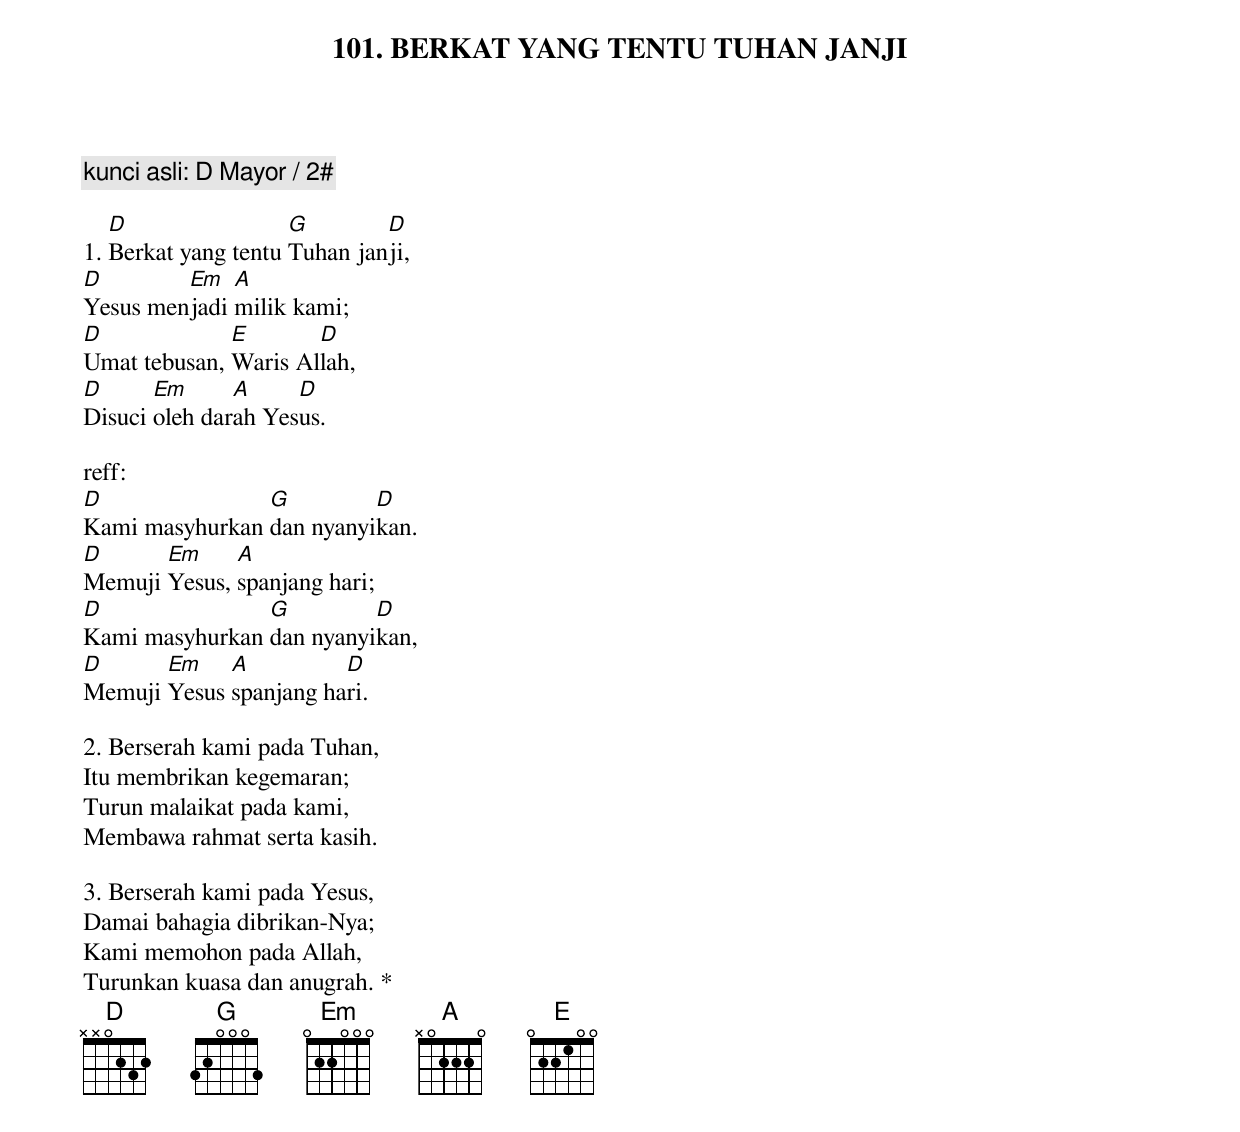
101. BERKAT YANG TENTU TUHAN JANJI

kunci asli: D Mayor / 2#

   D                 G        D
1. Berkat yang tentu Tuhan janji,
D        Em   A
Yesus menjadi milik kami;
D             E       D
Umat tebusan, Waris Allah,
D      Em      A     D
Disuci oleh darah Yesus.

reff:
D               G         D
Kami masyhurkan dan nyanyikan.
D      Em     A
Memuji Yesus, spanjang hari;
D               G         D
Kami masyhurkan dan nyanyikan,
D      Em    A          D
Memuji Yesus spanjang hari.

2. Berserah kami pada Tuhan,
Itu membrikan kegemaran;
Turun malaikat pada kami,
Membawa rahmat serta kasih.

3. Berserah kami pada Yesus,
Damai bahagia dibrikan-Nya;
Kami memohon pada Allah,
Turunkan kuasa dan anugrah. *
